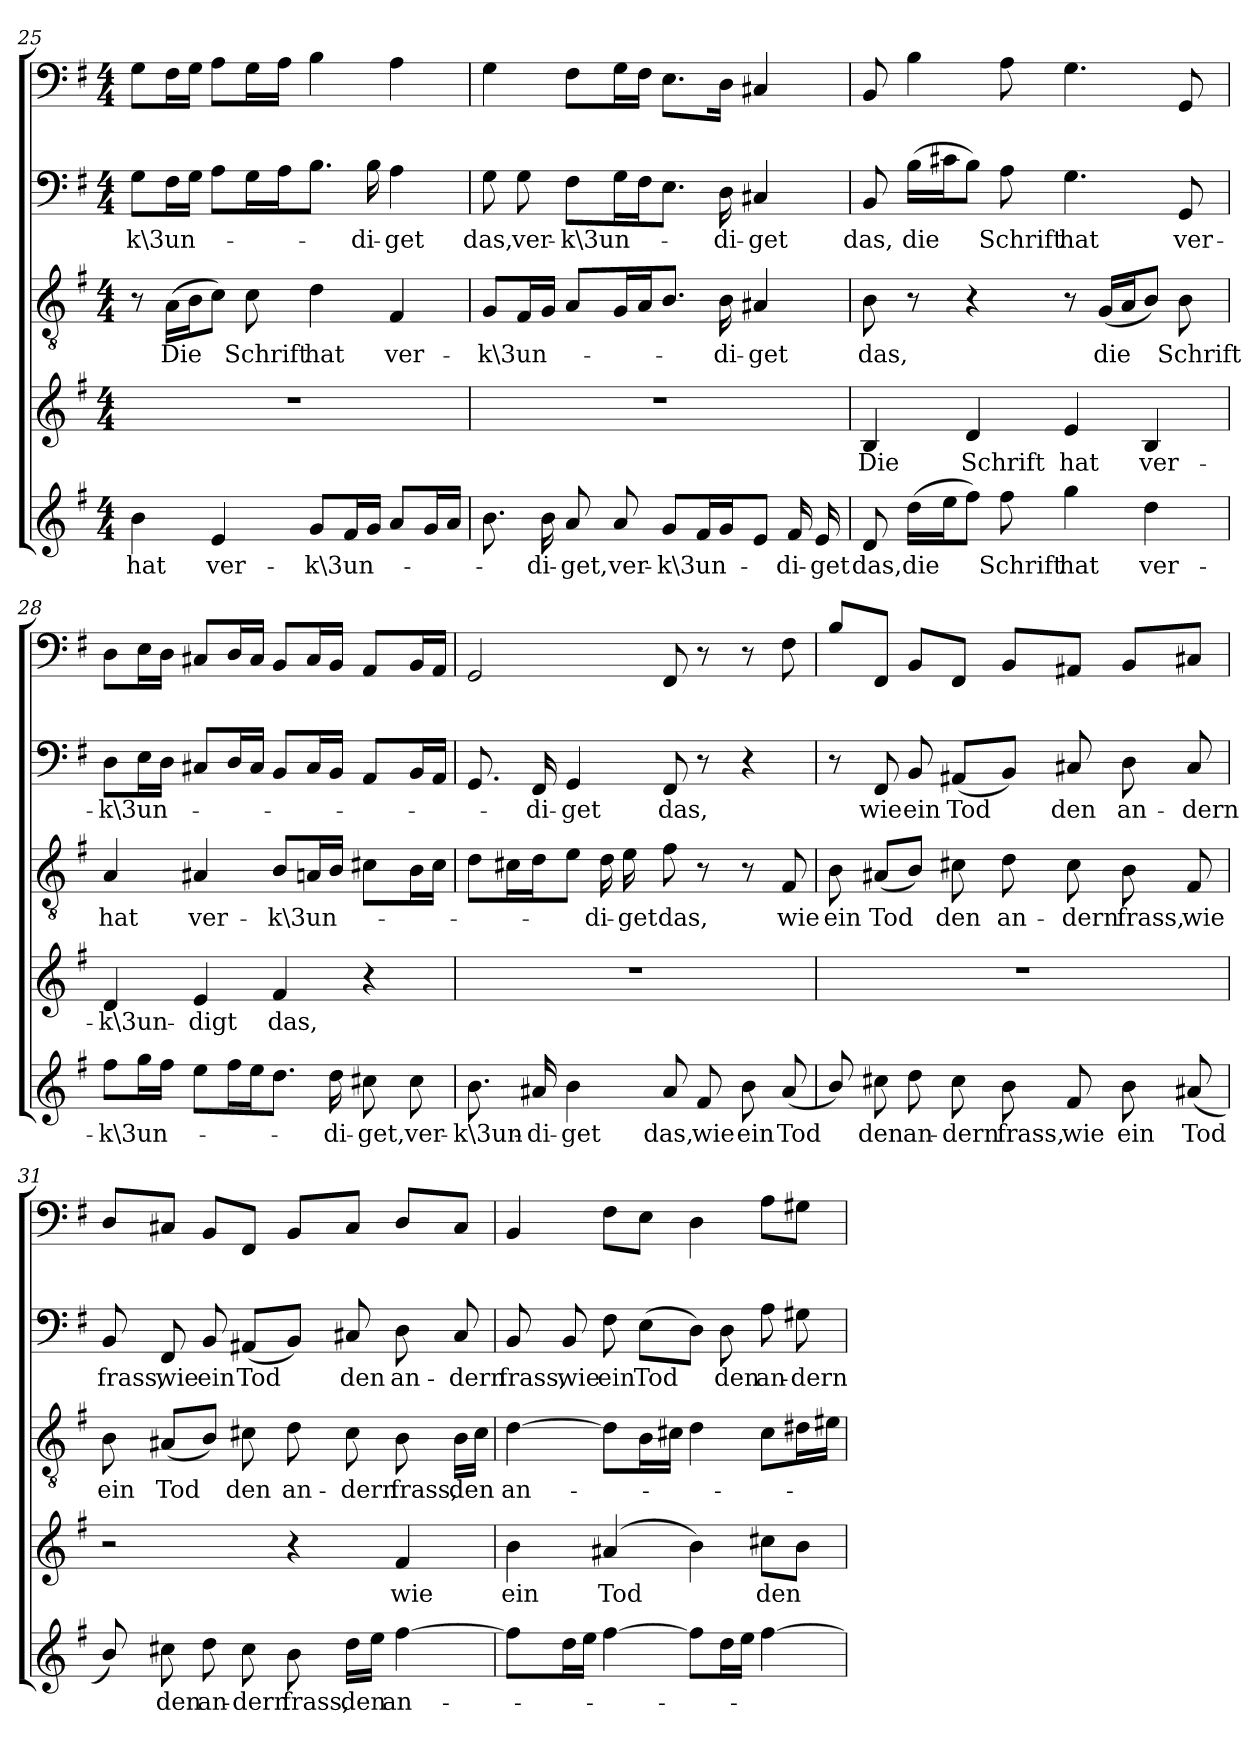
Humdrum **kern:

**kern	**text	**kern	**text	**kern	**text	**kern	**text	**kern
*part5	*part5	*part4	*part4	*part3	*part3	*part2	*part2	*part1
*staff5	*staff5	*staff4	*staff4	*staff3	*staff3	*staff2	*staff2	*staff1
*clefG2	*	*clefG2	*	*clefGv2	*	*clefF4	*	*clefF4
*k[f#]	*	*k[f#]	*	*k[f#]	*	*k[f#]	*	*k[f#]
*e:	*	*e:	*	*e:	*	*e:	*	*e:
*M4/4	*	*M4/4	*	*M4/4	*	*M4/4	*	*M4/4
=25	=25	=25	=25	=25	=25	=25	=25	=25
4b\	hat	1r	.	8r	.	8G\L	-k\3un-	8G\L
.	.	.	.	(16A\LL	Die	16F#\L	.	16F#\L
.	.	.	.	16B\J	.	16G\JJ	.	16G\JJ
4e/	ver-	.	.	8c\J)	.	8A\L	.	8A\L
.	.	.	.	8c\	Schrift	16G\L	.	16G\L
.	.	.	.	.	.	16A\J	.	16A\JJ
8g/L	-k\3un-	.	.	4d\	hat	8.B\J	.	4B\
16f#/L	.	.	.	.	.	.	.	.
16g/JJ	.	.	.	.	.	16B\	-di-	.
8a/L	.	.	.	4F#/	ver-	4A\	-get	4A\
16g/L	.	.	.	.	.	.	.	.
16a/JJ	.	.	.	.	.	.	.	.
=26	=26	=26	=26	=26	=26	=26	=26	=26
8.b\	.	1r	.	8G/L	-k\3un-	8G\	das,	4G\
.	.	.	.	16F#/L	.	8G\	ver-	.
16b\	-di-	.	.	16G/JJ	.	.	.	.
8a/	-get,	.	.	8A/L	.	8F#\L	-k\3un-	8F#\L
8a/	ver-	.	.	16G/L	.	16G\L	.	16G\L
.	.	.	.	16A/J	.	16F#\J	.	16F#\JJ
8g/L	-k\3un-	.	.	8.B/J	.	8.E\J	.	8.E\L
16f#/L	.	.	.	.	.	.	.	.
16g/J	.	.	.	16B\	-di-	16D\	-di-	16D\Jk
8e/J	.	.	.	4A#X/	-get	4C#X/	-get	4C#X/
16f#/	-di-	.	.	.	.	.	.	.
16e/	-get	.	.	.	.	.	.	.
=27	=27	=27	=27	=27	=27	=27	=27	=27
8d/	das,	4B/	Die	8B\	das,	8BB/	das,	8BB/
(16dd\LL	die	.	.	8r	.	(16B\LL	die	4B\
16ee\J	.	.	.	.	.	16c#X\J	.	.
8ff#\J)	.	4d/	Schrift	4r	.	8B\J)	.	.
8ff#\	Schrift	.	.	.	.	8A\	Schrift	8A\
4gg\	hat	4e/	hat	8r	.	4.G\	hat	4.G\
.	.	.	.	(16G/LL	die	.	.	.
.	.	.	.	16A/J	.	.	.	.
4dd\	ver-	4B/	ver-	8B/J)	.	.	.	.
.	.	.	.	8B\	Schrift	8GG/	ver-	8GG/
=28	=28	=28	=28	=28	=28	=28	=28	=28
8ff#\L	-k\3un-	4d/	-k\3un-	4A/	hat	8D\L	-k\3un-	8D\L
16gg\L	.	.	.	.	.	16E\L	.	16E\L
16ff#\JJ	.	.	.	.	.	16D\JJ	.	16D\JJ
8ee\L	.	4e/	-digt	4A#X/	ver-	8C#X/L	.	8C#X/L
16ff#\L	.	.	.	.	.	16D/L	.	16D/L
16ee\J	.	.	.	.	.	16C#/JJ	.	16C#/JJ
8.dd\J	.	4f#/	das,	8B/L	-k\3un-	8BB/L	.	8BB/L
.	.	.	.	16An/L	.	16C#/L	.	16C#/L
16dd\	-di-	.	.	16B/JJ	.	16BB/JJ	.	16BB/JJ
8cc#X\	-get,	4r	.	8c#X\L	.	8AA/L	.	8AA/L
8cc#\	ver-	.	.	16B\L	.	16BB/L	.	16BB/L
.	.	.	.	16c#\JJ	.	16AA/JJ	.	16AA/JJ
=29	=29	=29	=29	=29	=29	=29	=29	=29
8.b\	-k\3un-	1r	.	8d\L	.	8.GG/	.	2GG/
.	.	.	.	16c#X\L	.	.	.	.
16a#X/	-di-	.	.	16d\J	.	16FF#/	-di-	.
4b\	-get	.	.	8e\J	.	4GG/	-get	.
.	.	.	.	16d\	-di-	.	.	.
.	.	.	.	16e\	-get	.	.	.
8a#/	das,	.	.	8f#\	das,	8FF#/	das,	8FF#/
8f#/	wie	.	.	8r	.	8r	.	8r
8b\	ein	.	.	8r	.	4r	.	8r
(8a#/	Tod	.	.	8F#/	wie	.	.	8F#\
=30	=30	=30	=30	=30	=30	=30	=30	=30
8b/)	.	1r	.	8B\	ein	8r	.	8B/L
8cc#X\	den	.	.	(8A#X/L	Tod	8FF#/	wie	8FF#/J
8dd\	an-	.	.	8B/J)	.	8BB/	ein	8BB/L
8cc#\	-dern	.	.	8c#X\	den	(8AA#X/L	Tod	8FF#/J
8b\	frass,	.	.	8d\	an-	8BB/J)	.	8BB/L
8f#/	wie	.	.	8c#\	-dern	8C#X/	den	8AA#X/J
8b\	ein	.	.	8B\	frass,	8D\	an-	8BB/L
(8a#X/	Tod	.	.	8F#/	wie	8C#/	-dern	8C#X/J
=31	=31	=31	=31	=31	=31	=31	=31	=31
8b/)	.	2r	.	8B\	ein	8BB/	frass,	8D/L
8cc#X\	den	.	.	(8A#X/L	Tod	8FF#/	wie	8C#X/J
8dd\	an-	.	.	8B/J)	.	8BB/	ein	8BB/L
8cc#\	-dern	.	.	8c#X\	den	(8AA#X/L	Tod	8FF#/J
8b\	frass,	4r	.	8d\	an-	8BB/J)	.	8BB/L
16dd\LL	den	.	.	8c#\	-dern	8C#X/	den	8C#/J
16ee\JJ	.	.	.	.	.	.	.	.
[4ff#\	an-	4f#/	wie	8B\	frass,	8D\	an-	8D/L
.	.	.	.	16B\LL	den	8C#/	-dern	8C#/J
.	.	.	.	16c#\JJ	.	.	.	.
=32	=32	=32	=32	=32	=32	=32	=32	=32
8ff#\L]	.	4b\	ein	[4d\	an-	8BB/	frass,	4BB/
16dd\L	.	.	.	.	.	8BB/	wie	.
16ee\JJ	.	.	.	.	.	.	.	.
[4ff#\	.	(4a#X/	Tod	8d\L]	.	8F#\	ein	8F#\L
.	.	.	.	16B\L	.	(8E\L	Tod	8E\J
.	.	.	.	16c#X\JJ	.	.	.	.
8ff#\L]	.	4b\)	.	4d\	.	8D\J)	.	4D\
16dd\L	.	.	.	.	.	8D\	den	.
16ee\JJ	.	.	.	.	.	.	.	.
[4ff#\	.	8cc#X\L	den	8c#\L	.	8A\	an-	8A\L
.	.	8b\J	.	16d#X\L	.	8G#X\	-dern	8G#X\J
.	.	.	.	16e#X\JJ	.	.	.	.
=	=	=	=	=	=	=	=	=
*-	*-	*-	*-	*-	*-	*-	*-	*-
